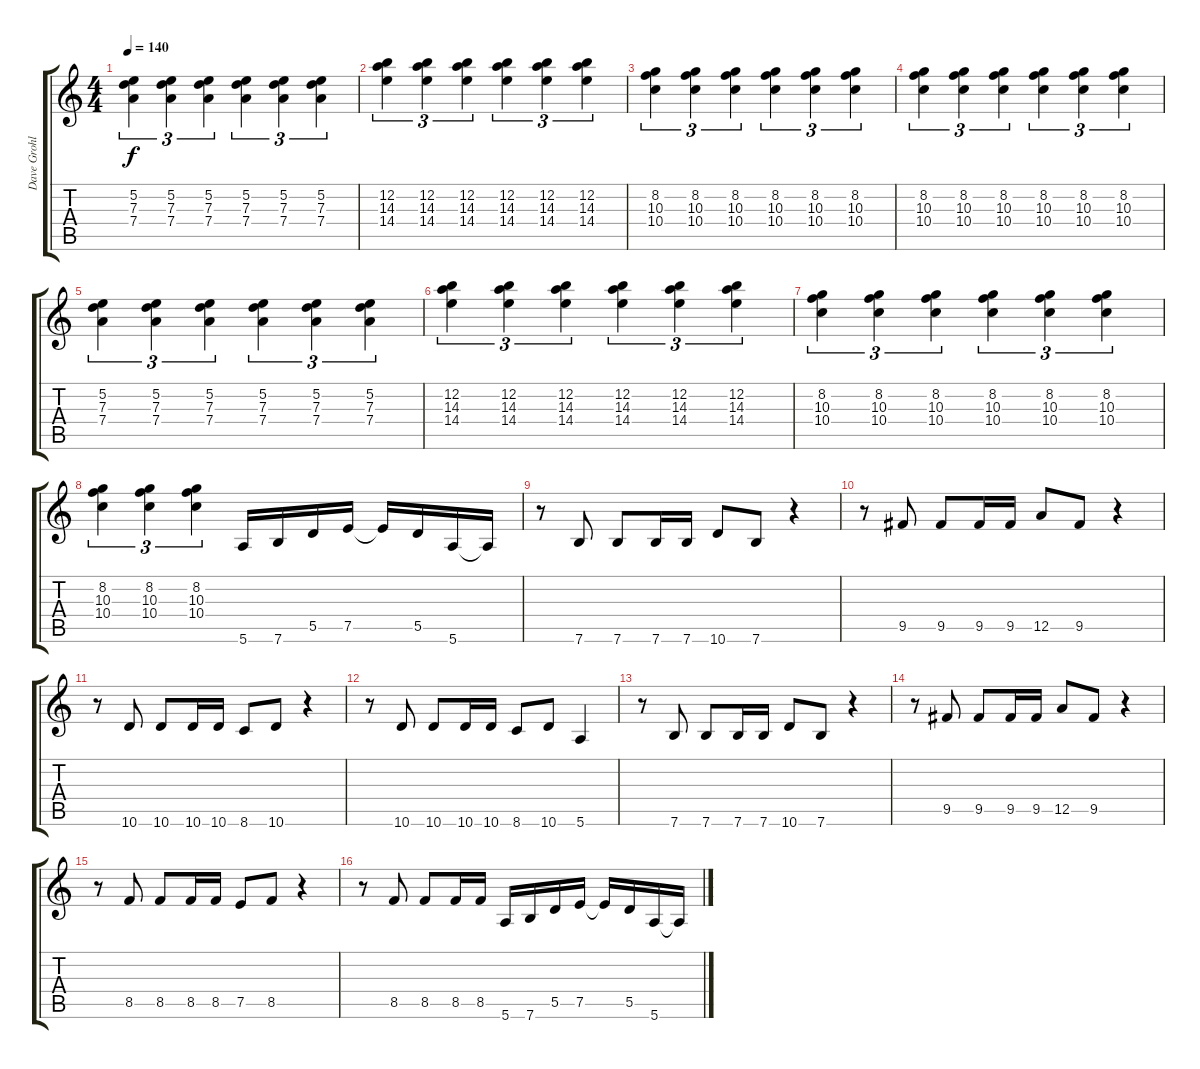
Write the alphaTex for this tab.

\track ("Dave Grohl (Rítmica)" "Dave Grohl") {instrument distortionguitar}
\staff {score tabs}
\tuning (E4 B3 G3 D3 A2 E2) {hide}
\ts (4 4)
\tempo 140
\clef g2
\ks c
(5.2 7.3 7.4).4{tu (3 2) dy f volume 13 instrument distortionguitar} (5.2 7.3 7.4).4{tu (3 2) volume 0} (5.2 7.3 7.4).4{tu (3 2)} (5.2 7.3 7.4).4{tu (3 2)} (5.2 7.3 7.4).4{tu (3 2)} (5.2 7.3 7.4).4{tu (3 2)} |
(12.2 14.3 14.4).4{tu (3 2) volume 13} (12.2 14.3 14.4).4{tu (3 2) volume 0} (12.2 14.3 14.4).4{tu (3 2)} (12.2 14.3 14.4).4{tu (3 2)} (12.2 14.3 14.4).4{tu (3 2)} (12.2 14.3 14.4).4{tu (3 2)} |
(8.2 10.3 10.4).4{tu (3 2) volume 13} (8.2 10.3 10.4).4{tu (3 2) volume 0} (8.2 10.3 10.4).4{tu (3 2)} (8.2 10.3 10.4).4{tu (3 2)} (8.2 10.3 10.4).4{tu (3 2)} (8.2 10.3 10.4).4{tu (3 2)} |
(8.2 10.3 10.4).4{tu (3 2) volume 13} (8.2 10.3 10.4).4{tu (3 2) volume 0} (8.2 10.3 10.4).4{tu (3 2)} (8.2 10.3 10.4).4{tu (3 2)} (8.2 10.3 10.4).4{tu (3 2)} (8.2 10.3 10.4).4{tu (3 2)} |
(5.2 7.3 7.4).4{tu (3 2) volume 13} (5.2 7.3 7.4).4{tu (3 2) volume 0} (5.2 7.3 7.4).4{tu (3 2)} (5.2 7.3 7.4).4{tu (3 2)} (5.2 7.3 7.4).4{tu (3 2)} (5.2 7.3 7.4).4{tu (3 2)} |
(12.2 14.3 14.4).4{tu (3 2) volume 13} (12.2 14.3 14.4).4{tu (3 2) volume 0} (12.2 14.3 14.4).4{tu (3 2)} (12.2 14.3 14.4).4{tu (3 2)} (12.2 14.3 14.4).4{tu (3 2)} (12.2 14.3 14.4).4{tu (3 2)} |
(8.2 10.3 10.4).4{tu (3 2) volume 13} (8.2 10.3 10.4).4{tu (3 2) volume 0} (8.2 10.3 10.4).4{tu (3 2)} (8.2 10.3 10.4).4{tu (3 2)} (8.2 10.3 10.4).4{tu (3 2)} (8.2 10.3 10.4).4{tu (3 2)} |
(8.2 10.3 10.4).4{tu (3 2) volume 13} (8.2 10.3 10.4).4{tu (3 2) volume 0} (8.2 10.3 10.4).4{tu (3 2)} 5.6.16{volume 13} 7.6.16 5.5.16 7.5.16 7.5{t}.16 5.5.16 5.6.16 5.6{t}.16 |
r.8 7.6.8 7.6.8 7.6.16 7.6.16 10.6.8 7.6.8 r.4 |
r.8 9.5.8 9.5.8 9.5.16 9.5.16 12.5.8 9.5.8 r.4 |
r.8 10.6.8 10.6.8 10.6.16 10.6.16 8.6.8 10.6.8 r.4 |
r.8 10.6.8 10.6.8 10.6.16 10.6.16 8.6.8 10.6.8 5.6.4 |
r.8 7.6.8 7.6.8 7.6.16 7.6.16 10.6.8 7.6.8 r.4 |
r.8 9.5.8 9.5.8 9.5.16 9.5.16 12.5.8 9.5.8 r.4 |
r.8 8.5.8 8.5.8 8.5.16 8.5.16 7.5.8 8.5.8 r.4 |
r.8 8.5.8 8.5.8 8.5.16 8.5.16 5.6.16 7.6.16 5.5.16 7.5.16 7.5{t}.16 5.5.16 5.6.16 5.6{t}.16
